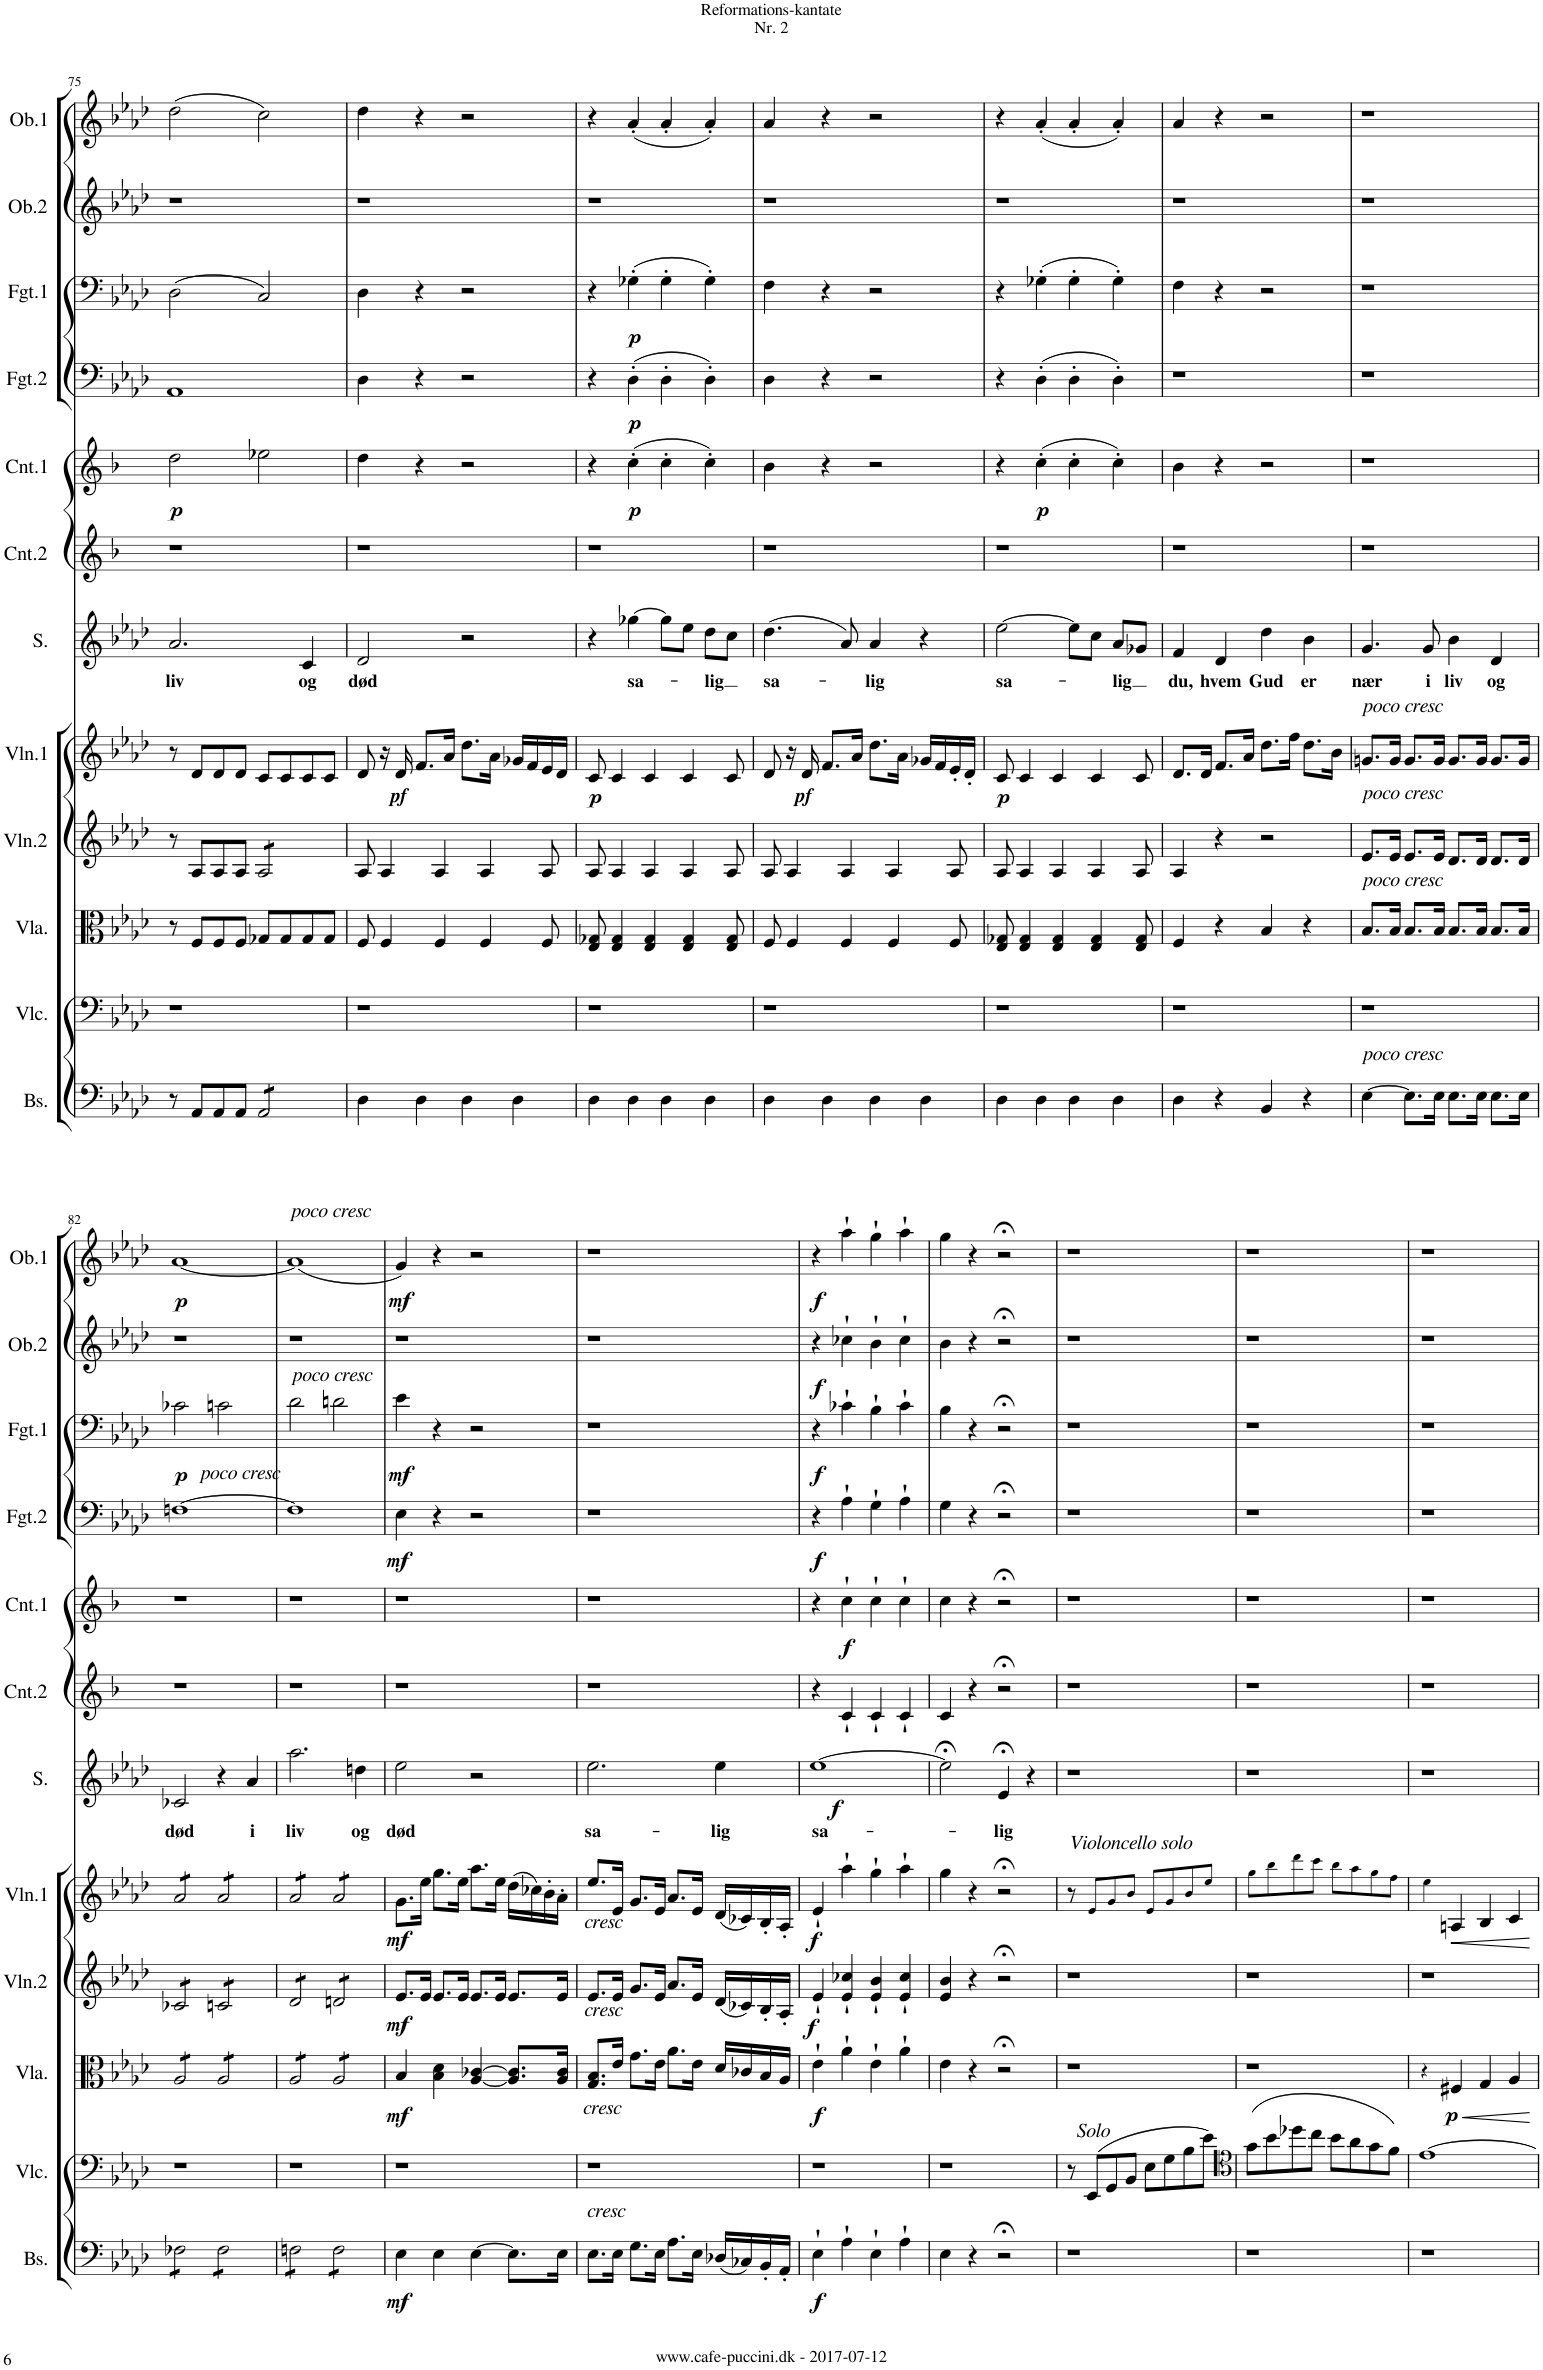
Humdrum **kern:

**kern	**dynam	**kern	**kern	**dynam	**kern	**dynam	**kern	**dynam	**kern	**kern	**dynam	**kern	**text	**dynam	**kern	**kern	**dynam	**kern	**dynam	**kern	**dynam	**kern	**dynam	**kern	**dynam
*part13	*part13	*part12	*part11	*part11	*part10	*part10	*part9	*part9	*part8	*part8	*part8	*part7	*part7	*part7	*part6	*part5	*part5	*part4	*part4	*part3	*part3	*part2	*part2	*part1	*part1
*staff14	*staff14	*staff13	*staff12	*staff12	*staff11	*staff11	*staff10	*staff10	*staff9	*staff8	*staff8/9	*staff7	*staff7	*staff7	*staff6	*staff5	*staff5	*staff4	*staff4	*staff3	*staff3	*staff2	*staff2	*staff1	*staff1
*I"Basso	*	*I"Violoncello	*I"Viola	*	*I"Violino 2	*	*I"Violino 1	*	*I"Piano	*	*	*I"Soprano	*	*	*I"Corno 2 (Eb)	*I"Corno 1 (Eb)	*	*I"Fagotto 2	*	*I"Fagotto 1	*	*I"Oboe 2	*	*I"Oboe 1	*
*I'Bs.	*	*I'Vlc.	*I'Vla.	*	*I'Vln.2	*	*I'Vln.1	*	*I'Pno.	*	*	*I'S.	*	*	*	*	*	*I'Fgt.2	*	*I'Fgt.1	*	*I'Ob.2	*	*I'Ob.1	*
!!LO:PB:g=z
*clefF4	*	*clefF4	*clefC3	*	*clefG2	*	*clefG2	*	*clefF4	*clefG2	*	*clefG2	*	*	*clefG2	*clefG2	*	*clefF4	*	*clefF4	*	*clefG2	*	*clefG2	*
*Trd7c12	*	*	*	*	*	*	*	*	*	*	*	*	*	*	*Trd-2c-3	*Trd-2c-3	*	*	*	*	*	*	*	*	*
*k[b-e-a-d-]	*	*k[b-e-a-d-]	*k[b-e-a-d-]	*	*k[b-e-a-d-]	*	*k[b-e-a-d-]	*	*k[b-e-a-d-]	*k[b-e-a-d-]	*	*k[b-e-a-d-]	*	*	*k[b-]	*k[b-]	*	*k[b-e-a-d-]	*	*k[b-e-a-d-]	*	*k[b-e-a-d-]	*	*k[b-e-a-d-]	*
*A-:	*	*A-:	*A-:	*	*A-:	*	*A-:	*	*A-:	*A-:	*	*A-:	*	*	*F:	*F:	*	*A-:	*	*A-:	*	*A-:	*	*A-:	*
*M4/4	*	*M4/4	*M4/4	*	*M4/4	*	*M4/4	*	*M4/4	*M4/4	*	*M4/4	*	*	*M4/4	*M4/4	*	*M4/4	*	*M4/4	*	*M4/4	*	*M4/4	*
*met(c)	*	*met(c)	*met(c)	*	*met(c)	*	*met(c)	*	*met(c)	*met(c)	*	*met(c)	*	*	*met(c)	*met(c)	*	*met(c)	*	*met(c)	*	*met(c)	*	*met(c)	*
=75	=75	=75	=75	=75	=75	=75	=75	=75	=75	=75	=75	=75	=75	=75	=75	=75	=75	=75	=75	=75	=75	=75	=75	=75	=75
*	*	*	*	*	*	*	*	*	*^	*^	*	*	*	*	*	*	*	*	*	*	*	*	*	*	*
!	!	!	!	!	!	!	!	!	!	!	!	!	!	!	!LO:LY:b	!	!	!	!LO:DY:b	!	!	!	!	!	!	!	!
8r	.	1r	8r	.	8r	.	8r	.	2A-	1AA-	8r	8ryy	.	2.a-/	liv	.	1r	2dd\	p	1AA-	.	(2D-\	.	1r	.	(2dd-\	.
8AA-/L	.	.	8F/L	.	8A-/L	.	8d-/L	.	.	.	8fL	4.f	.	.	.	.	.	.	.	.	.	.	.	.	.	.	.
8AA-/	.	.	8F/	.	8A-/	.	8d-/	.	.	.	8a-	.	.	.	.	.	.	.	.	.	.	.	.	.	.	.	.
8AA-/J	.	.	8F/J	.	8A-/J	.	8d-/J	.	.	.	8dd-J	.	.	.	.	.	.	.	.	.	.	.	.	.	.	.	.
*tremolo	*	*	*	*	*	*	*	*	*	*	*	*	*	*	*	*	*	*	*	*	*	*	*	*	*	*	*
*	*	*	*	*	*tremolo	*	*	*	*	*	*	*	*	*	*	*	*	*	*	*	*	*	*	*	*	*	*
8AA-/L	.	.	8G-X/L	.	8A-/L	.	8c/L	.	2G-X	.	8r	8ryy	.	.	.	.	.	2ee-X\	.	.	.	2C/)	.	.	.	2cc\)	.
8AA-/	.	.	8G-/	.	8A-/	.	8c/	.	.	.	8e-L	4.e-	.	.	.	.	.	.	.	.	.	.	.	.	.	.	.
!	!	!	!	!	!	!	!	!	!	!	!	!	!	!	!LO:LY:b	!	!	!	!	!	!	!	!	!	!	!	!
8AA-/	.	.	8G-/	.	8A-/	.	8c/	.	.	.	8a-	.	.	4c/	og	.	.	.	.	.	.	.	.	.	.	.	.
8AA-/J	.	.	8G-/J	.	8A-/J	.	8c/J	.	.	.	8ccJ	.	.	.	.	.	.	.	.	.	.	.	.	.	.	.	.
*	*	*	*	*	*Xtremolo	*	*	*	*	*	*	*	*	*	*	*	*	*	*	*	*	*	*	*	*	*	*
*Xtremolo	*	*	*	*	*	*	*	*	*	*	*	*	*	*	*	*	*	*	*	*	*	*	*	*	*	*	*
*	*	*	*	*	*	*	*	*	*v	*v	*	*	*	*	*	*	*	*	*	*	*	*	*	*	*	*	*
=76	=76	=76	=76	=76	=76	=76	=76	=76	=76	=76	=76	=76	=76	=76	=76	=76	=76	=76	=76	=76	=76	=76	=76	=76	=76	=76
!	!	!	!	!	!	!	!	!	!	!	!	!	!	!LO:LY:b	!	!	!	!	!	!	!	!	!	!	!	!
4D-\	.	1r	8F/	.	8A-/	.	8d-/	.	8D- 8F	8d- 8a- 8dd-	8ryy	.	2d-/	død	.	1r	4dd\	.	4D-\	.	4D-\	.	1r	.	4dd-\	.
.	.	.	4F/	.	4A-/	.	16r	.	4D- 4F 4A-	16r	2..ryy	.	.	.	.	.	.	.	.	.	.	.	.	.	.	.
!	!	!	!	!	!	!	!LO:TX:b:Bi:t=pf	!	!	!	!	!	!	!	!	!	!	!	!	!	!	!	!	!	!	!
!	!	!	!	!	!	!	!	!	!	!	!	!LO:DY:b	!	!	!	!	!	!	!	!	!	!	!	!	!	!
.	.	.	.	.	.	.	16d-/	.	.	16d-	.	mf	.	.	.	.	.	.	.	.	.	.	.	.	.	.
4D-\	.	.	.	.	.	.	8.f/L	.	.	8.fL	.	.	.	.	.	.	4r	.	4r	.	4r	.	.	.	4r	.
.	.	.	4F/	.	4A-/	.	.	.	4D- 4F 4A-	.	.	.	.	.	.	.	.	.	.	.	.	.	.	.	.	.
.	.	.	.	.	.	.	16a-/Jk	.	.	16a-Jk	.	.	.	.	.	.	.	.	.	.	.	.	.	.	.	.
4D-\	.	.	.	.	.	.	8.dd-\L	.	.	8.dd-L	.	.	2r	.	.	.	2r	.	2r	.	2r	.	.	.	2r	.
.	.	.	4F/	.	4A-/	.	.	.	4D- 4F 4A-	.	.	.	.	.	.	.	.	.	.	.	.	.	.	.	.	.
.	.	.	.	.	.	.	16a-\Jk	.	.	16a-Jk	.	.	.	.	.	.	.	.	.	.	.	.	.	.	.	.
4D-\	.	.	.	.	.	.	16g-X/LL	.	.	16g-XLL	.	.	.	.	.	.	.	.	.	.	.	.	.	.	.	.
.	.	.	.	.	.	.	16f/	.	.	16f	.	.	.	.	.	.	.	.	.	.	.	.	.	.	.	.
.	.	.	8F/	.	8A-/	.	16e-/	.	8D- 8F 8A-	16e-	.	.	.	.	.	.	.	.	.	.	.	.	.	.	.	.
.	.	.	.	.	.	.	16d-/JJ	.	.	16d-JJ	.	.	.	.	.	.	.	.	.	.	.	.	.	.	.	.
*	*	*	*	*	*	*	*	*	*	*v	*v	*	*	*	*	*	*	*	*	*	*	*	*	*	*	*
=77	=77	=77	=77	=77	=77	=77	=77	=77	=77	=77	=77	=77	=77	=77	=77	=77	=77	=77	=77	=77	=77	=77	=77	=77	=77
*	*	*	*	*	*	*	*	*	*^	*	*	*	*	*	*	*	*	*	*	*	*	*	*	*	*
!	!	!	!	!	!	!	!	!LO:DY:b	!	!	!	!LO:DY:b	!	!	!	!	!	!	!	!	!	!	!	!	!	!
4D-\	.	1r	8E-/ 8G-X/	.	8A-/	.	8c/	p	4E- 4A-	4D- 4G-X	8c	p	4r	.	.	1r	4r	.	4r	.	4r	.	1r	.	4r	.
.	.	.	4E-/ 4G-/	.	4A-/	.	4c/	.	.	.	4c	.	.	.	.	.	.	.	.	.	.	.	.	.	.	.
!	!	!	!	!	!	!	!	!	!	!	!	!	!	!LO:LY:b	!	!	!	!LO:DY:b	!	!LO:DY:b	!	!LO:DY:b	!	!	!	!
4D-\	.	.	.	.	.	.	.	.	4E- 4A-	4D- 4G-	.	.	[4gg-X\	sa-	.	.	(4cc'\	p	(4D-'\	p	(4G-X'\	p	.	.	(4a-'/	.
.	.	.	4E-/ 4G-/	.	4A-/	.	4c/	.	.	.	4c	.	.	.	.	.	.	.	.	.	.	.	.	.	.	.
4D-\	.	.	.	.	.	.	.	.	4E- 4A-	4D- 4G-	.	.	8gg-\L]	.	.	.	4cc'\	.	4D-'\	.	4G-'\	.	.	.	4a-'/	.
.	.	.	4E-/ 4G-/	.	4A-/	.	4c/	.	.	.	4c	.	8ee-\J	.	.	.	.	.	.	.	.	.	.	.	.	.
!	!	!	!	!	!	!	!	!	!	!	!	!	!	!LO:LY:b	!	!	!	!	!	!	!	!	!	!	!	!
4D-\	.	.	.	.	.	.	.	.	4E- 4A-	4D- 4G-	.	.	8dd-\L	-lig	.	.	4cc'\)	.	4D-'\)	.	4G-'\)	.	.	.	4a-'/)	.
.	.	.	8E-/ 8G-/	.	8A-/	.	8c/	.	.	.	8c	.	8cc\J	.	.	.	.	.	.	.	.	.	.	.	.	.
*	*	*	*	*	*	*	*	*	*v	*v	*	*	*	*	*	*	*	*	*	*	*	*	*	*	*	*
=78	=78	=78	=78	=78	=78	=78	=78	=78	=78	=78	=78	=78	=78	=78	=78	=78	=78	=78	=78	=78	=78	=78	=78	=78	=78
!	!	!	!	!	!	!	!	!	!	!	!	!	!LO:LY:b	!	!	!	!	!	!	!	!	!	!	!	!
4D-\	.	1r	8F/	.	8A-/	.	8d-/	.	8D- 8F 8A-	8d-	.	(4.dd-\	sa-	.	1r	4b-\	.	4D-\	.	4F\	.	1r	.	4a-/	.
.	.	.	4F/	.	4A-/	.	16r	.	4D- 4F 4A-	16r	.	.	.	.	.	.	.	.	.	.	.	.	.	.	.
!	!	!	!	!	!	!	!LO:TX:b:Bi:t=pf	!	!	!	!	!	!	!	!	!	!	!	!	!	!	!	!	!	!
.	.	.	.	.	.	.	16d-/	.	.	16d-	.	.	.	.	.	.	.	.	.	.	.	.	.	.	.
4D-\	.	.	.	.	.	.	8.f/L	.	.	8.fL	.	.	.	.	.	4r	.	4r	.	4r	.	.	.	4r	.
.	.	.	4F/	.	4A-/	.	.	.	4D- 4F 4A-	.	.	8a-/)	.	.	.	.	.	.	.	.	.	.	.	.	.
.	.	.	.	.	.	.	16a-/Jk	.	.	16a-Jk	.	.	.	.	.	.	.	.	.	.	.	.	.	.	.
!	!	!	!	!	!	!	!	!	!	!	!	!	!LO:LY:b	!	!	!	!	!	!	!	!	!	!	!	!
4D-\	.	.	.	.	.	.	8.dd-\L	.	.	8.dd-L	.	4a-/	-lig	.	.	2r	.	2r	.	2r	.	.	.	2r	.
.	.	.	4F/	.	4A-/	.	.	.	4D- 4F 4A-	.	.	.	.	.	.	.	.	.	.	.	.	.	.	.	.
.	.	.	.	.	.	.	16a-\Jk	.	.	16a-Jk	.	.	.	.	.	.	.	.	.	.	.	.	.	.	.
4D-\	.	.	.	.	.	.	16g-X/LL	.	.	16g-XLL	.	4r	.	.	.	.	.	.	.	.	.	.	.	.	.
.	.	.	.	.	.	.	16f/	.	.	16f	.	.	.	.	.	.	.	.	.	.	.	.	.	.	.
.	.	.	8F/	.	8A-/	.	16e-'/	.	8D- 8F 8A-	16e-	.	.	.	.	.	.	.	.	.	.	.	.	.	.	.
.	.	.	.	.	.	.	16d-'/JJ	.	.	16d-JJ	.	.	.	.	.	.	.	.	.	.	.	.	.	.	.
=79	=79	=79	=79	=79	=79	=79	=79	=79	=79	=79	=79	=79	=79	=79	=79	=79	=79	=79	=79	=79	=79	=79	=79	=79	=79
*	*	*	*	*	*	*	*	*	*^	*	*	*	*	*	*	*	*	*	*	*	*	*	*	*	*
!	!	!	!	!	!	!	!	!LO:DY:b	!	!	!	!	!	!LO:LY:b	!	!	!	!	!	!	!	!	!	!	!	!
4D-\	.	1r	8E-/ 8G-X/	.	8A-/	.	8c/	p	4E- 4A-	4D- 4G-X	8c	.	[2ee-\	sa-	.	1r	4r	.	4r	.	4r	.	1r	.	4r	.
.	.	.	4E-/ 4G-/	.	4A-/	.	4c/	.	.	.	4c	.	.	.	.	.	.	.	.	.	.	.	.	.	.	.
!	!	!	!	!	!	!	!	!	!	!	!	!	!	!	!	!	!	!LO:DY:b	!	!	!	!	!	!	!	!
4D-\	.	.	.	.	.	.	.	.	4E- 4A-	4D- 4G-	.	.	.	.	.	.	(4cc'\	p	(4D-'\	.	(4G-X'\	.	.	.	(4a-'/	.
.	.	.	4E-/ 4G-/	.	4A-/	.	4c/	.	.	.	4c	.	.	.	.	.	.	.	.	.	.	.	.	.	.	.
4D-\	.	.	.	.	.	.	.	.	4E- 4A-	4D- 4G-	.	.	8ee-\L]	.	.	.	4cc'\	.	4D-'\	.	4G-'\	.	.	.	4a-'/	.
.	.	.	4E-/ 4G-/	.	4A-/	.	4c/	.	.	.	4c	.	8cc\J	.	.	.	.	.	.	.	.	.	.	.	.	.
!	!	!	!	!	!	!	!	!	!	!	!	!	!	!LO:LY:b	!	!	!	!	!	!	!	!	!	!	!	!
4D-\	.	.	.	.	.	.	.	.	4E- 4A-	4D- 4G-	.	.	8a-/L	-lig	.	.	4cc'\)	.	4D-'\)	.	4G-'\)	.	.	.	4a-'/)	.
.	.	.	8E-/ 8G-/	.	8A-/	.	8c/	.	.	.	8c	.	8g-X/J	.	.	.	.	.	.	.	.	.	.	.	.	.
*	*	*	*	*	*	*	*	*	*v	*v	*	*	*	*	*	*	*	*	*	*	*	*	*	*	*	*
=80	=80	=80	=80	=80	=80	=80	=80	=80	=80	=80	=80	=80	=80	=80	=80	=80	=80	=80	=80	=80	=80	=80	=80	=80	=80
!	!	!	!	!	!	!	!	!	!	!	!	!	!LO:LY:b	!	!	!	!	!	!	!	!	!	!	!	!
4D-\	.	1r	4F/	.	4A-/	.	8.d-/L	.	4D- 4F 4A-	8.d-L	.	4f/	du,	.	1r	4b-\	.	1r	.	4F\	.	1r	.	4a-/	.
.	.	.	.	.	.	.	16d-/Jk	.	.	16d-Jk	.	.	.	.	.	.	.	.	.	.	.	.	.	.	.
!	!	!	!	!	!	!	!	!	!	!	!	!	!LO:LY:b	!	!	!	!	!	!	!	!	!	!	!	!
4r	.	.	4r	.	4r	.	8.f/L	.	4r	8.fL	.	4d-/	hvem	.	.	4r	.	.	.	4r	.	.	.	4r	.
.	.	.	.	.	.	.	16a-/Jk	.	.	16a-Jk	.	.	.	.	.	.	.	.	.	.	.	.	.	.	.
!	!	!	!	!	!	!	!	!	!	!	!	!	!LO:LY:b	!	!	!	!	!	!	!	!	!	!	!	!
4BB-/	.	.	4B-/	.	2r	.	8.dd-\L	.	4BB- 4B-	8.dd-L	.	4dd-\	Gud	.	.	2r	.	.	.	2r	.	.	.	2r	.
.	.	.	.	.	.	.	16ff\Jk	.	.	16ffJk	.	.	.	.	.	.	.	.	.	.	.	.	.	.	.
!	!	!	!	!	!	!	!	!	!	!	!	!	!LO:LY:b	!	!	!	!	!	!	!	!	!	!	!	!
4r	.	.	4r	.	.	.	8.dd-\L	.	4r	8.dd-L	.	4b-\	er	.	.	.	.	.	.	.	.	.	.	.	.
.	.	.	.	.	.	.	16b-\Jk	.	.	16b-Jk	.	.	.	.	.	.	.	.	.	.	.	.	.	.	.
=81	=81	=81	=81	=81	=81	=81	=81	=81	=81	=81	=81	=81	=81	=81	=81	=81	=81	=81	=81	=81	=81	=81	=81	=81	=81
!	!	!	!	!	!	!	!LO:TX:a:i:t=poco cresc	!	!	!	!	!	!	!	!	!	!	!	!	!	!	!	!	!	!
!	!	!	!	!	!LO:TX:a:i:t=poco cresc	!	!	!	!	!	!	!	!	!	!	!	!	!	!	!	!	!	!	!	!
!	!	!	!LO:TX:a:i:t=poco cresc	!	!	!	!	!	!	!	!	!	!	!	!	!	!	!	!	!	!	!	!	!	!
!LO:TX:a:i:t=poco cresc	!	!	!	!	!	!	!	!	!	!	!	!	!	!	!	!	!	!	!	!	!	!	!	!	!
!	!	!	!	!	!	!	!	!	!	!	!	!	!LO:LY:b	!	!	!	!	!	!	!	!	!	!	!	!
[4E-\	.	1r	8.B-/L	.	8.e-/L	.	8.gn/L	.	[4E-X [4B-X	8.gnL	.	4.g/	nær	.	1r	1r	.	1r	.	1r	.	1r	.	1r	.
.	.	.	16B-/Jk	.	16e-/Jk	.	16g/Jk	.	.	16e- 16gJk	.	.	.	.	.	.	.	.	.	.	.	.	.	.	.
8.E-\L]	.	.	8.B-/L	.	8.e-/L	.	8.g/L	.	8.E-] 8.B-]L	8.e- 8.gL	.	.	.	.	.	.	.	.	.	.	.	.	.	.	.
!	!	!	!	!	!	!	!	!	!	!	!	!	!LO:LY:b	!	!	!	!	!	!	!	!	!	!	!	!
.	.	.	.	.	.	.	.	.	.	.	.	8g/	i	.	.	.	.	.	.	.	.	.	.	.	.
16E-\Jk	.	.	16B-/Jk	.	16e-/Jk	.	16g/Jk	.	16E- 16B-Jk	16e- 16gJk	.	.	.	.	.	.	.	.	.	.	.	.	.	.	.
!	!	!	!	!	!	!	!	!	!	!	!	!	!LO:LY:b	!	!	!	!	!	!	!	!	!	!	!	!
8.E-\L	.	.	8.B-/L	.	8.d-/L	.	8.g/L	.	8.E- 8.B-L	8.d- 8.gL	.	4b-\	liv	.	.	.	.	.	.	.	.	.	.	.	.
16E-\Jk	.	.	16B-/Jk	.	16d-/Jk	.	16g/Jk	.	16E- 16B-Jk	16d- 16gJk	.	.	.	.	.	.	.	.	.	.	.	.	.	.	.
!	!	!	!	!	!	!	!	!	!	!	!	!	!LO:LY:b	!	!	!	!	!	!	!	!	!	!	!	!
8.E-\L	.	.	8.B-/L	.	8.d-/L	.	8.g/L	.	8.E- 8.B-L	8.d- 8.gL	.	4d-/	og	.	.	.	.	.	.	.	.	.	.	.	.
16E-\Jk	.	.	16B-/Jk	.	16d-/Jk	.	16g/Jk	.	16E- 16B-Jk	16d- 16gJk	.	.	.	.	.	.	.	.	.	.	.	.	.	.	.
!!LO:LB:g=z
=82	=82	=82	=82	=82	=82	=82	=82	=82	=82	=82	=82	=82	=82	=82	=82	=82	=82	=82	=82	=82	=82	=82	=82	=82	=82
!	!	!	!	!	!	!	!	!	!	!	!	!	!	!	!	!	!	!LO:TX:a:i:t=poco cresc	!	!	!	!	!	!	!
!	!	!	!	!	!	!	!	!	!	!LO:TX:a:i:t=cresc	!	!	!	!	!	!	!	!	!	!	!	!	!	!	!
!	!	!	!	!	!	!	!	!	!	!	!	!	!LO:LY:b	!	!	!	!	!	!	!	!LO:DY:b	!	!	!	!LO:DY:b
*tremolo	*	*	*	*	*	*	*	*	*	*	*	*	*	*	*	*	*	*	*	*	*	*	*	*	*
*	*	*	*tremolo	*	*	*	*	*	*	*	*	*	*	*	*	*	*	*	*	*	*	*	*	*	*
*	*	*	*	*	*tremolo	*	*	*	*	*	*	*	*	*	*	*	*	*	*	*	*	*	*	*	*
*	*	*	*	*	*	*	*tremolo	*	*	*	*	*	*	*	*	*	*	*	*	*	*	*	*	*	*
*	*	*	*	*	*	*	*	*	*tremolo	*	*	*	*	*	*	*	*	*	*	*	*	*	*	*	*
*	*	*	*	*	*	*	*	*	*	*tremolo	*	*	*	*	*	*	*	*	*	*	*	*	*	*	*
8F-X\L	.	1r	8A-/L	.	8c-X/L	.	8a-/L	.	8F-X 8A-L	8c-X 8a-L	.	2c-X/	død	.	1r	1r	.	[1Fn	.	2c-X\	p	1r	.	[1a-	p
8F-X\	.	.	8A-/	.	8c-X/	.	8a-/	.	8F-X 8A-	8c-X 8a-	.	.	.	.	.	.	.	.	.	.	.	.	.	.	.
8F-X\	.	.	8A-/	.	8c-X/	.	8a-/	.	8F-X 8A-	8c-X 8a-	.	.	.	.	.	.	.	.	.	.	.	.	.	.	.
8F-X\J	.	.	8A-/J	.	8c-X/J	.	8a-/J	.	8F-X 8A-J	8c-X 8a-J	.	.	.	.	.	.	.	.	.	.	.	.	.	.	.
8F-\L	.	.	8A-/L	.	8cn/L	.	8a-/L	.	8F- 8A-L	8cn 8a-L	.	4r	.	.	.	.	.	.	.	2cn\	.	.	.	.	.
8F-\	.	.	8A-/	.	8cn/	.	8a-/	.	8F- 8A-	8cn 8a-	.	.	.	.	.	.	.	.	.	.	.	.	.	.	.
!	!	!	!	!	!	!	!	!	!	!	!	!	!LO:LY:b	!	!	!	!	!	!	!	!	!	!	!	!
8F-\	.	.	8A-/	.	8cn/	.	8a-/	.	8F- 8A-	8cn 8a-	.	4a-/	i	.	.	.	.	.	.	.	.	.	.	.	.
8F-\J	.	.	8A-/J	.	8cn/J	.	8a-/J	.	8F- 8A-J	8cn 8a-J	.	.	.	.	.	.	.	.	.	.	.	.	.	.	.
=83	=83	=83	=83	=83	=83	=83	=83	=83	=83	=83	=83	=83	=83	=83	=83	=83	=83	=83	=83	=83	=83	=83	=83	=83	=83
!	!	!	!	!	!	!	!	!	!	!	!	!	!	!	!	!	!	!	!	!	!	!	!	!LO:TX:a:i:t=poco cresc	!
!	!	!	!	!	!	!	!	!	!	!	!	!	!	!	!	!	!	!	!	!LO:TX:a:i:t=poco cresc	!	!	!	!	!
!	!	!	!	!	!	!	!	!	!	!	!	!	!LO:LY:b	!	!	!	!	!	!	!	!	!	!	!	!
8Fn\L	.	1r	8A-/L	.	8d-/L	.	8a-/L	.	8F-X 8A-L	8d- 8a-L	.	2.aa-\	liv	.	1r	1r	.	1F]	.	2d-\	.	1r	.	(1a-]	.
8Fn\	.	.	8A-/	.	8d-/	.	8a-/	.	8F-X 8A-	8d- 8a-	.	.	.	.	.	.	.	.	.	.	.	.	.	.	.
8Fn\	.	.	8A-/	.	8d-/	.	8a-/	.	8F-X 8A-	8d- 8a-	.	.	.	.	.	.	.	.	.	.	.	.	.	.	.
8Fn\J	.	.	8A-/J	.	8d-/J	.	8a-/J	.	8F-X 8A-J	8d- 8a-J	.	.	.	.	.	.	.	.	.	.	.	.	.	.	.
8F\L	.	.	8A-/L	.	8dn/L	.	8a-/L	.	8F- 8A-L	8dn 8a-L	.	.	.	.	.	.	.	.	.	2dn\	.	.	.	.	.
8F\	.	.	8A-/	.	8dn/	.	8a-/	.	8F- 8A-	8dn 8a-	.	.	.	.	.	.	.	.	.	.	.	.	.	.	.
!	!	!	!	!	!	!	!	!	!	!	!	!	!LO:LY:b	!	!	!	!	!	!	!	!	!	!	!	!
8F\	.	.	8A-/	.	8dn/	.	8a-/	.	8F- 8A-	8dn 8a-	.	4ddn\	og	.	.	.	.	.	.	.	.	.	.	.	.
8F\J	.	.	8A-/J	.	8dn/J	.	8a-/J	.	8F- 8A-J	8dn 8a-J	.	.	.	.	.	.	.	.	.	.	.	.	.	.	.
*	*	*	*	*	*	*	*	*	*	*Xtremolo	*	*	*	*	*	*	*	*	*	*	*	*	*	*	*
*	*	*	*	*	*	*	*	*	*Xtremolo	*	*	*	*	*	*	*	*	*	*	*	*	*	*	*	*
*	*	*	*	*	*	*	*Xtremolo	*	*	*	*	*	*	*	*	*	*	*	*	*	*	*	*	*	*
*	*	*	*	*	*Xtremolo	*	*	*	*	*	*	*	*	*	*	*	*	*	*	*	*	*	*	*	*
*	*	*	*Xtremolo	*	*	*	*	*	*	*	*	*	*	*	*	*	*	*	*	*	*	*	*	*	*
*Xtremolo	*	*	*	*	*	*	*	*	*	*	*	*	*	*	*	*	*	*	*	*	*	*	*	*	*
=84	=84	=84	=84	=84	=84	=84	=84	=84	=84	=84	=84	=84	=84	=84	=84	=84	=84	=84	=84	=84	=84	=84	=84	=84	=84
!	!LO:DY:b	!	!	!LO:DY:b	!	!LO:DY:b	!	!LO:DY:b	!	!	!LO:DY:b	!	!LO:LY:b	!	!	!	!	!	!LO:DY:b	!	!LO:DY:b	!	!	!	!LO:DY:b
4E-\	mf	1r	4B-/	mf	8.e-/L	mf	8.g\L	mf	4E- 4B-	8.e- 8.gL	mf	2ee-\	død	.	1r	1r	.	4E-\	mf	4e-\	mf	1r	.	4g/)	mf
.	.	.	.	.	16e-/Jk	.	16ee-\Jk	.	.	16ee-Jk	.	.	.	.	.	.	.	.	.	.	.	.	.	.	.
4E-\	.	.	4B-\ 4d-\	.	8.e-/L	.	8.gg\L	.	4E- 4B- 4d-	8.ggL	.	.	.	.	.	.	.	4r	.	4r	.	.	.	4r	.
.	.	.	.	.	16e-/Jk	.	16ee-\Jk	.	.	16ee-Jk	.	.	.	.	.	.	.	.	.	.	.	.	.	.	.
[4E-\	.	.	[4A-/ [4c-X/	.	8.e-/L	.	8.aa-\L	.	[4E- [4A- [4c-X	8.aa-L	.	2r	.	.	.	.	.	2r	.	2r	.	.	.	2r	.
.	.	.	.	.	16e-/Jk	.	16ee-\Jk	.	.	16ee-Jk	.	.	.	.	.	.	.	.	.	.	.	.	.	.	.
8.E-\L]	.	.	8.A-/] 8.c-/]L	.	8.e-/L	.	(16dd-\LL	.	8.E-] 8.A-] 8.c-]L	16dd-LL	.	.	.	.	.	.	.	.	.	.	.	.	.	.	.
.	.	.	.	.	.	.	16cc-X\)	.	.	16cc-X	.	.	.	.	.	.	.	.	.	.	.	.	.	.	.
.	.	.	.	.	.	.	16b-'\	.	.	16b-	.	.	.	.	.	.	.	.	.	.	.	.	.	.	.
16E-\Jk	.	.	16A-/ 16c-/Jk	.	16e-/Jk	.	16a-'\JJ	.	16E- 16A- 16c-Jk	16a-JJ	.	.	.	.	.	.	.	.	.	.	.	.	.	.	.
=85	=85	=85	=85	=85	=85	=85	=85	=85	=85	=85	=85	=85	=85	=85	=85	=85	=85	=85	=85	=85	=85	=85	=85	=85	=85
!	!	!	!	!	!	!	!	!	!	!LO:TX:a:i:t=cresc	!	!	!	!	!	!	!	!	!	!	!	!	!	!	!
!	!	!	!	!	!	!	!LO:TX:b:i:t=cresc	!	!	!	!	!	!	!	!	!	!	!	!	!	!	!	!	!	!
!	!	!	!	!	!LO:TX:b:i:t=cresc	!	!	!	!	!	!	!	!	!	!	!	!	!	!	!	!	!	!	!	!
!	!	!	!LO:TX:b:i:t=cresc	!	!	!	!	!	!	!	!	!	!	!	!	!	!	!	!	!	!	!	!	!	!
!LO:TX:a:i:t=cresc	!	!	!	!	!	!	!	!	!	!	!	!	!	!	!	!	!	!	!	!	!	!	!	!	!
!	!	!	!	!	!	!	!	!	!	!	!	!	!LO:LY:b	!	!	!	!	!	!	!	!	!	!	!	!
8.E-\L	.	1r	8.G/ 8.B-/L	.	8.e-/L	.	8.ee-/L	.	8.E- 8.G 8.B-L	8.ee-L	.	2.ee-\	sa-	.	1r	1r	.	1r	.	1r	.	1r	.	1r	.
16E-\Jk	.	.	16e-/Jk	.	16e-/Jk	.	16e-/Jk	.	16E-Jk	16e-Jk	.	.	.	.	.	.	.	.	.	.	.	.	.	.	.
8.G\L	.	.	8.g\L	.	8.g/L	.	8.g/L	.	8.GL	8.gL	.	.	.	.	.	.	.	.	.	.	.	.	.	.	.
16E-\Jk	.	.	16e-\Jk	.	16e-/Jk	.	16e-/Jk	.	16E-Jk	16e-Jk	.	.	.	.	.	.	.	.	.	.	.	.	.	.	.
8.A-\L	.	.	8.a-\L	.	8.a-/L	.	8.a-/L	.	8.A-L	8.a-L	.	.	.	.	.	.	.	.	.	.	.	.	.	.	.
16E-\Jk	.	.	16e-\Jk	.	16e-/Jk	.	16e-/Jk	.	16E-Jk	16e-Jk	.	.	.	.	.	.	.	.	.	.	.	.	.	.	.
!	!	!	!	!	!	!	!	!	!	!	!	!	!LO:LY:b	!	!	!	!	!	!	!	!	!	!	!	!
(16D-X/LL	.	.	16d-/LL	.	(16d-/LL	.	(16d-/LL	.	16D-LL	16d-LL	.	4ee-\	-lig	.	.	.	.	.	.	.	.	.	.	.	.
16C-X/)	.	.	16c-X/	.	16c-X/)	.	16c-X/)	.	16C-X	16c-X	.	.	.	.	.	.	.	.	.	.	.	.	.	.	.
16BB-'/	.	.	16B-/	.	16B-'/	.	16B-'/	.	16BB-	16B-	.	.	.	.	.	.	.	.	.	.	.	.	.	.	.
16AA-'/JJ	.	.	16A-/JJ	.	16A-'/JJ	.	16A-'/JJ	.	16AA-JJ	16A-JJ	.	.	.	.	.	.	.	.	.	.	.	.	.	.	.
=86	=86	=86	=86	=86	=86	=86	=86	=86	=86	=86	=86	=86	=86	=86	=86	=86	=86	=86	=86	=86	=86	=86	=86	=86	=86
!	!LO:DY:b	!	!	!LO:DY:b	!	!LO:DY:b	!	!LO:DY:b	!	!	!LO:DY:b	!	!LO:LY:b	!LO:DY:b	!	!	!	!	!LO:DY:b	!	!LO:DY:b	!	!LO:DY:b	!	!LO:DY:b
4E-`\	f	1r	4e-`\	f	4e-`/	f	4e-`/	f	4E-	4e-	f	[1ee-	sa-	f	4r	4r	.	4r	f	4r	f	4r	f	4r	f
!	!	!	!	!	!	!	!	!	!	!	!	!	!	!	!	!	!LO:DY:b	!	!	!	!	!	!	!	!
4A-`\	.	.	4a-`\	.	4e-/` 4cc-X/`	.	4aa-`\	.	4AA- 4A-	4a- 4cc-X 4ee- 4aa-	.	.	.	.	4c`/	4cc`\	f	4A-`\	.	4c-X`\	.	4cc-X`\	.	4aa-`\	.
4E-`\	.	.	4e-`\	.	4e-/` 4b-/`	.	4gg`\	.	4EE- 4E-	4g 4b- 4ee- 4gg	.	.	.	.	4c`/	4cc`\	.	4G`\	.	4B-`\	.	4b-`\	.	4gg`\	.
4A-`\	.	.	4a-`\	.	4e-/` 4cc-/`	.	4aa-`\	.	4AA- 4A-	4a- 4cc- 4ee- 4aa-	.	.	.	.	4c`/	4cc`\	.	4A-`\	.	4c-`\	.	4cc-`\	.	4aa-`\	.
=87	=87	=87	=87	=87	=87	=87	=87	=87	=87	=87	=87	=87	=87	=87	=87	=87	=87	=87	=87	=87	=87	=87	=87	=87	=87
4E-\	.	1r	4e-\	.	4e-/ 4b-/	.	4gg\	.	4EE- 4E-	4g 4b- 4ee- 4gg	.	2ee-;<\]	.	.	4c/	4cc\	.	4G\	.	4B-\	.	4b-\	.	4gg\	.
4r	.	.	4r	.	4r	.	4r	.	4r	4r	.	.	.	.	4r	4r	.	4r	.	4r	.	4r	.	4r	.
!	!	!	!	!	!	!	!	!	!	!	!	!	!LO:LY:b	!	!	!	!	!	!	!	!	!	!	!	!
2r;<	.	.	2r;<	.	2r;<	.	2r;<	.	2r	2r	.	4e-;</	-lig	.	2r;<	2r;<	.	2r;<	.	2r;<	.	2r;<	.	2r;<	.
.	.	.	.	.	.	.	.	.	.	.	.	4r	.	.	.	.	.	.	.	.	.	.	.	.	.
=88	=88	=88	=88	=88	=88	=88	=88	=88	=88	=88	=88	=88	=88	=88	=88	=88	=88	=88	=88	=88	=88	=88	=88	=88	=88
!	!	!	!	!	!	!	!	!	!	!LO:TX:a:i:t=dolce	!	!	!	!	!	!	!	!	!	!	!	!	!	!	!
1r	.	8r	1r	.	1r	.	8r	.	8r	2r	.	1r	.	.	1r	1r	.	1r	.	1r	.	1r	.	1r	.
!	!	!	!	!	!	!	!LO:TX:a:i:t=Violoncello solo	!	!	!	!	!	!	!	!	!	!	!	!	!	!	!	!	!	!
!	!	!LO:TX:a:i:t=Solo	!	!	!	!	!	!	!	!	!	!	!	!	!	!	!	!	!	!	!	!	!	!	!
.	.	(8EE-/L	.	.	.	.	8e-/L	.	8EE-	.	.	.	.	.	.	.	.	.	.	.	.	.	.	.	.
.	.	8GG/	.	.	.	.	8g/	.	8GGL	.	.	.	.	.	.	.	.	.	.	.	.	.	.	.	.
.	.	8BB-/J	.	.	.	.	8b-/J	.	8BB-J	.	.	.	.	.	.	.	.	.	.	.	.	.	.	.	.
.	.	8E-\L	.	.	.	.	8e-/L	.	8E-L	4r	.	.	.	.	.	.	.	.	.	.	.	.	.	.	.
.	.	8G\	.	.	.	.	8g/	.	8GJ	.	.	.	.	.	.	.	.	.	.	.	.	.	.	.	.
.	.	8B-\	.	.	.	.	8b-/	.	8B-	8r	.	.	.	.	.	.	.	.	.	.	.	.	.	.	.
.	.	8e-\J)	.	.	.	.	8ee-/J	.	8r	8e-	.	.	.	.	.	.	.	.	.	.	.	.	.	.	.
=89	=89	=89	=89	=89	=89	=89	=89	=89	=89	=89	=89	=89	=89	=89	=89	=89	=89	=89	=89	=89	=89	=89	=89	=89	=89
*	*	*clefC4	*	*	*	*	*	*	*	*	*	*	*	*	*	*	*	*	*	*	*	*	*	*	*
1r	.	(8g\L	1r	.	1r	.	8gg\L	.	1r	8gL	.	1r	.	.	1r	1r	.	1r	.	1r	.	1r	.	1r	.
.	.	8b-\	.	.	.	.	8bb-\	.	.	8b-	.	.	.	.	.	.	.	.	.	.	.	.	.	.	.
.	.	8dd-X\	.	.	.	.	8ddd-\	.	.	8dd-	.	.	.	.	.	.	.	.	.	.	.	.	.	.	.
.	.	8cc\J	.	.	.	.	8ccc\J	.	.	8ccJ	.	.	.	.	.	.	.	.	.	.	.	.	.	.	.
.	.	8b-\L	.	.	.	.	8bb-\L	.	.	8b-L	.	.	.	.	.	.	.	.	.	.	.	.	.	.	.
.	.	8a-\	.	.	.	.	8aa-\	.	.	8a-	.	.	.	.	.	.	.	.	.	.	.	.	.	.	.
.	.	8g\	.	.	.	.	8gg\	.	.	8g	.	.	.	.	.	.	.	.	.	.	.	.	.	.	.
.	.	8f\J)	.	.	.	.	8ff\J	.	.	8fJ	.	.	.	.	.	.	.	.	.	.	.	.	.	.	.
=90	=90	=90	=90	=90	=90	=90	=90	=90	=90	=90	=90	=90	=90	=90	=90	=90	=90	=90	=90	=90	=90	=90	=90	=90	=90
1r	.	[1e-	4r	.	1r	.	4ee-\	.	4r	[1e-	.	1r	.	.	1r	1r	.	1r	.	1r	.	1r	.	1r	.
!	!	!	!	!LO:HP:b	!	!	!	!LO:HP:b	!	!	!	!	!	!	!	!	!	!	!	!	!	!	!	!	!
!	!	!	!	!LO:DY:n=1:b	!	!	!	!	!	!	!	!	!	!	!	!	!	!	!	!	!	!	!	!	!
.	.	.	4F#X/	< p	.	.	4An/	<	4F#X 4An	.	.	.	.	.	.	.	.	.	.	.	.	.	.	.	.
.	.	.	4G/	.	.	.	4B-/	.	4G 4B-	.	.	.	.	.	.	.	.	.	.	.	.	.	.	.	.
.	.	.	4A-/	.	.	.	4c/	.	4A-X 4c	.	.	.	.	.	.	.	.	.	.	.	.	.	.	.	.
.	.	.	.	[	.	.	.	[	.	.	.	.	.	.	.	.	.	.	.	.	.	.	.	.	.
=	=	=	=	=	=	=	=	=	=	=	=	=	=	=	=	=	=	=	=	=	=	=	=	=	=
*-	*-	*-	*-	*-	*-	*-	*-	*-	*-	*-	*-	*-	*-	*-	*-	*-	*-	*-	*-	*-	*-	*-	*-	*-	*-
